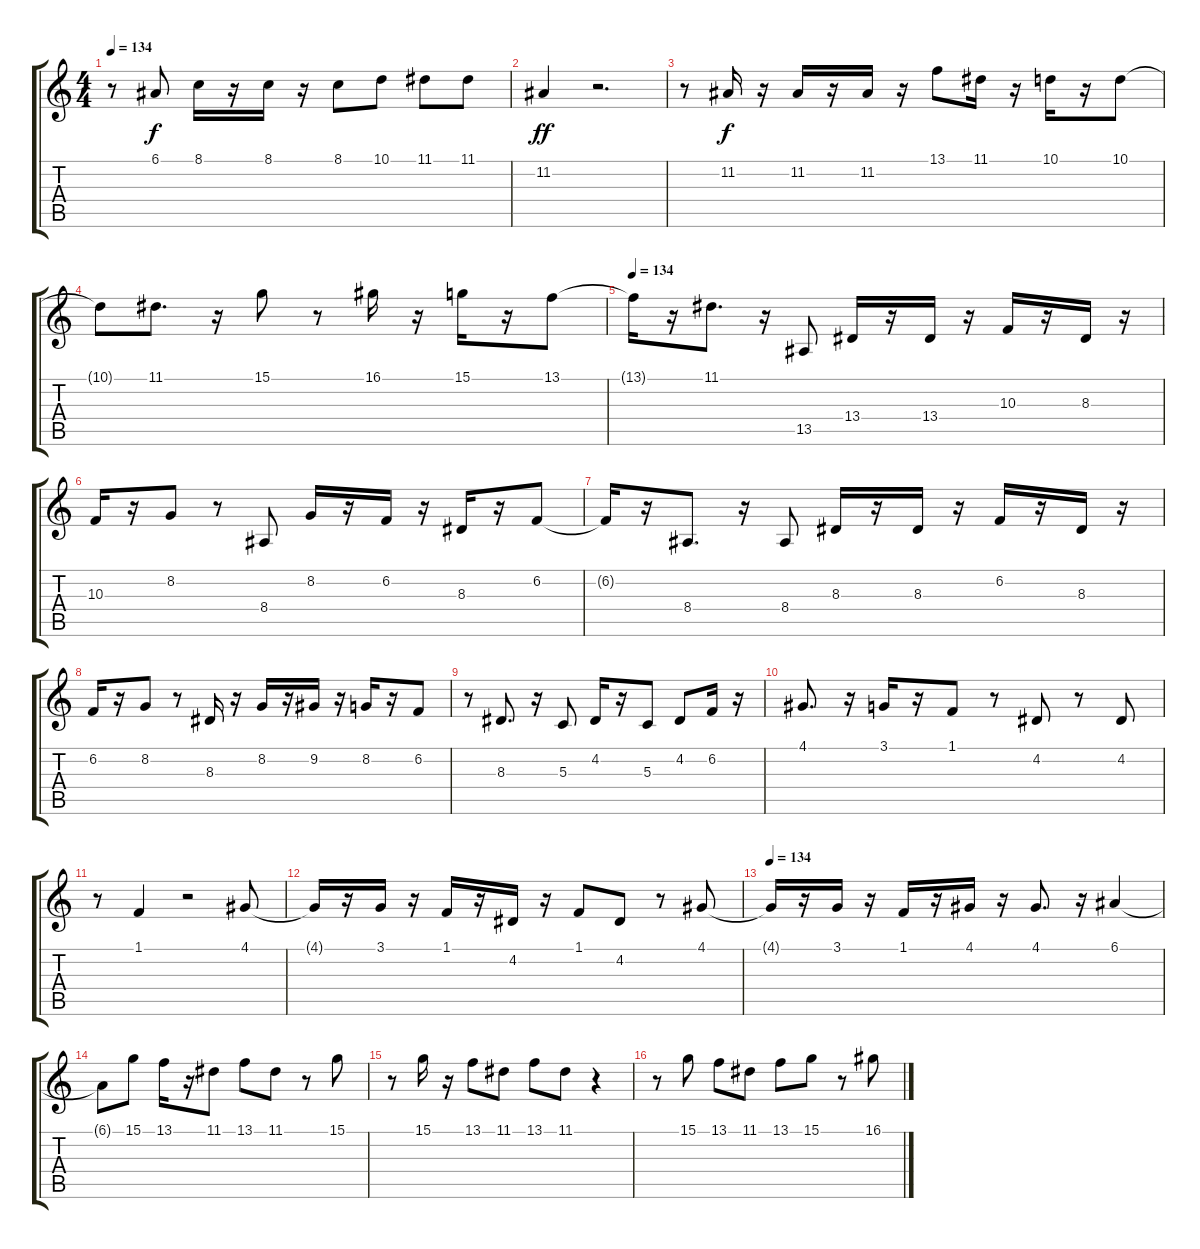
\track "" {instrument lead1square}
\staff {score tabs}
\tuning (E4 B3 G3 D3 A2 E2) {hide}
\ts (4 4)
\tempo 134
\clef g2
\ks c
r.8{dy f} 6.1.8 8.1.16 r.16 8.1.16 r.16 8.1.8 10.1.8 11.1.8 11.1.8 |
11.2.4{dy ff} r.2{d} |
r.8 11.2.16{dy f} r.16 11.2.16 r.16 11.2.16 r.16 13.1.8 11.1.16 r.16 10.1.16 r.16 10.1.8 |
10.1{t}.8 11.1.8{d} r.16 15.1.8 r.8 16.1.16 r.16 15.1.16 r.16 13.1.8 |
\tempo 134
13.1{t}.16 r.16 11.1.8{d} r.16 13.5.8 13.4.16 r.16 13.4.16 r.16 10.3.16 r.16 8.3.16 r.16 |
10.3.16 r.16 8.2.8 r.8 8.4.8 8.2.16 r.16 6.2.16 r.16 8.3.16 r.16 6.2.8 |
6.2{t}.16 r.16 8.4.8{d} r.16 8.4.8 8.3.16 r.16 8.3.16 r.16 6.2.16 r.16 8.3.16 r.16 |
6.2.16 r.16 8.2.8 r.8 8.3.16 r.16 8.2.16 r.16 9.2.16 r.16 8.2.16 r.16 6.2.8 |
r.8 8.3.8{d} r.16 5.3.8 4.2.16 r.16 5.3.8 4.2.8 6.2.16 r.16 |
4.1.8{d} r.16 3.1.16 r.16 1.1.8 r.8 4.2.8 r.8 4.2.8 |
r.8 1.1.4 r.2 4.1.8 |
4.1{t}.16 r.16 3.1.16 r.16 1.1.16 r.16 4.2.16 r.16 1.1.8 4.2.8 r.8 4.1.8 |
\tempo 134
4.1{t}.16 r.16 3.1.16 r.16 1.1.16 r.16 4.1.16 r.16 4.1.8{d} r.16 6.1.4 |
6.1{t}.8 15.1.8 13.1.16 r.16 11.1.8 13.1.8 11.1.8 r.8 15.1.8 |
r.8 15.1.16 r.16 13.1.8 11.1.8 13.1.8 11.1.8 r.4 |
r.8 15.1.8 13.1.8 11.1.8 13.1.8 15.1.8 r.8 16.1.8
